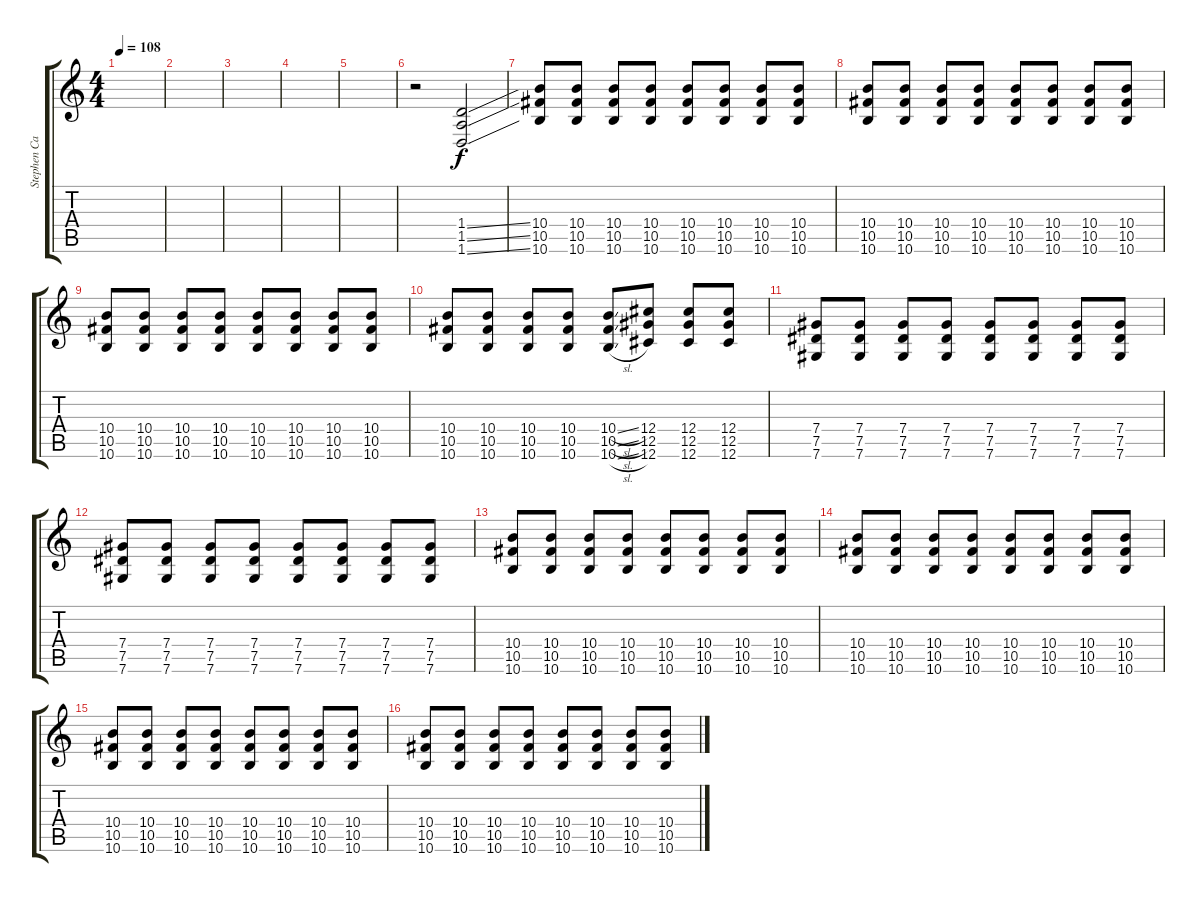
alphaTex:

\track ("Stephen Carpenter Disorted 2" "Stephen Ca") {instrument distortionguitar}
\staff {score tabs}
\tuning (Eb4 Bb3 Gb3 Db3 Ab2 Db2) {hide}
\ts (4 4)
\tempo 108
\clef g2
\ks c
|
|
|
|
|
r.2 (1.4{ss} 1.5{ss} 1.6{ss}).2 |
(10.4 10.5 10.6).8 (10.4 10.5 10.6).8 (10.4 10.5 10.6).8 (10.4 10.5 10.6).8 (10.4 10.5 10.6).8 (10.4 10.5 10.6).8 (10.4 10.5 10.6).8 (10.4 10.5 10.6).8 |
(10.4 10.5 10.6).8 (10.4 10.5 10.6).8 (10.4 10.5 10.6).8 (10.4 10.5 10.6).8 (10.4 10.5 10.6).8 (10.4 10.5 10.6).8 (10.4 10.5 10.6).8 (10.4 10.5 10.6).8 |
(10.4 10.5 10.6).8 (10.4 10.5 10.6).8 (10.4 10.5 10.6).8 (10.4 10.5 10.6).8 (10.4 10.5 10.6).8 (10.4 10.5 10.6).8 (10.4 10.5 10.6).8 (10.4 10.5 10.6).8 |
(10.4 10.5 10.6).8 (10.4 10.5 10.6).8 (10.4 10.5 10.6).8 (10.4 10.5 10.6).8 (10.4{sl} 10.5{sl} 10.6{sl}).8 (12.4 12.5 12.6).8 (12.4 12.5 12.6).8 (12.4 12.5 12.6).8 |
(7.4 7.5 7.6).8 (7.4 7.5 7.6).8 (7.4 7.5 7.6).8 (7.4 7.5 7.6).8 (7.4 7.5 7.6).8 (7.4 7.5 7.6).8 (7.4 7.5 7.6).8 (7.4 7.5 7.6).8 |
(7.4 7.5 7.6).8 (7.4 7.5 7.6).8 (7.4 7.5 7.6).8 (7.4 7.5 7.6).8 (7.4 7.5 7.6).8 (7.4 7.5 7.6).8 (7.4 7.5 7.6).8 (7.4 7.5 7.6).8 |
(10.4 10.5 10.6).8 (10.4 10.5 10.6).8 (10.4 10.5 10.6).8 (10.4 10.5 10.6).8 (10.4 10.5 10.6).8 (10.4 10.5 10.6).8 (10.4 10.5 10.6).8 (10.4 10.5 10.6).8 |
(10.4 10.5 10.6).8 (10.4 10.5 10.6).8 (10.4 10.5 10.6).8 (10.4 10.5 10.6).8 (10.4 10.5 10.6).8 (10.4 10.5 10.6).8 (10.4 10.5 10.6).8 (10.4 10.5 10.6).8 |
(10.4 10.5 10.6).8 (10.4 10.5 10.6).8 (10.4 10.5 10.6).8 (10.4 10.5 10.6).8 (10.4 10.5 10.6).8 (10.4 10.5 10.6).8 (10.4 10.5 10.6).8 (10.4 10.5 10.6).8 |
(10.4 10.5 10.6).8 (10.4 10.5 10.6).8 (10.4 10.5 10.6).8 (10.4 10.5 10.6).8 (10.4 10.5 10.6).8 (10.4 10.5 10.6).8 (10.4 10.5 10.6).8 (10.4 10.5 10.6).8
